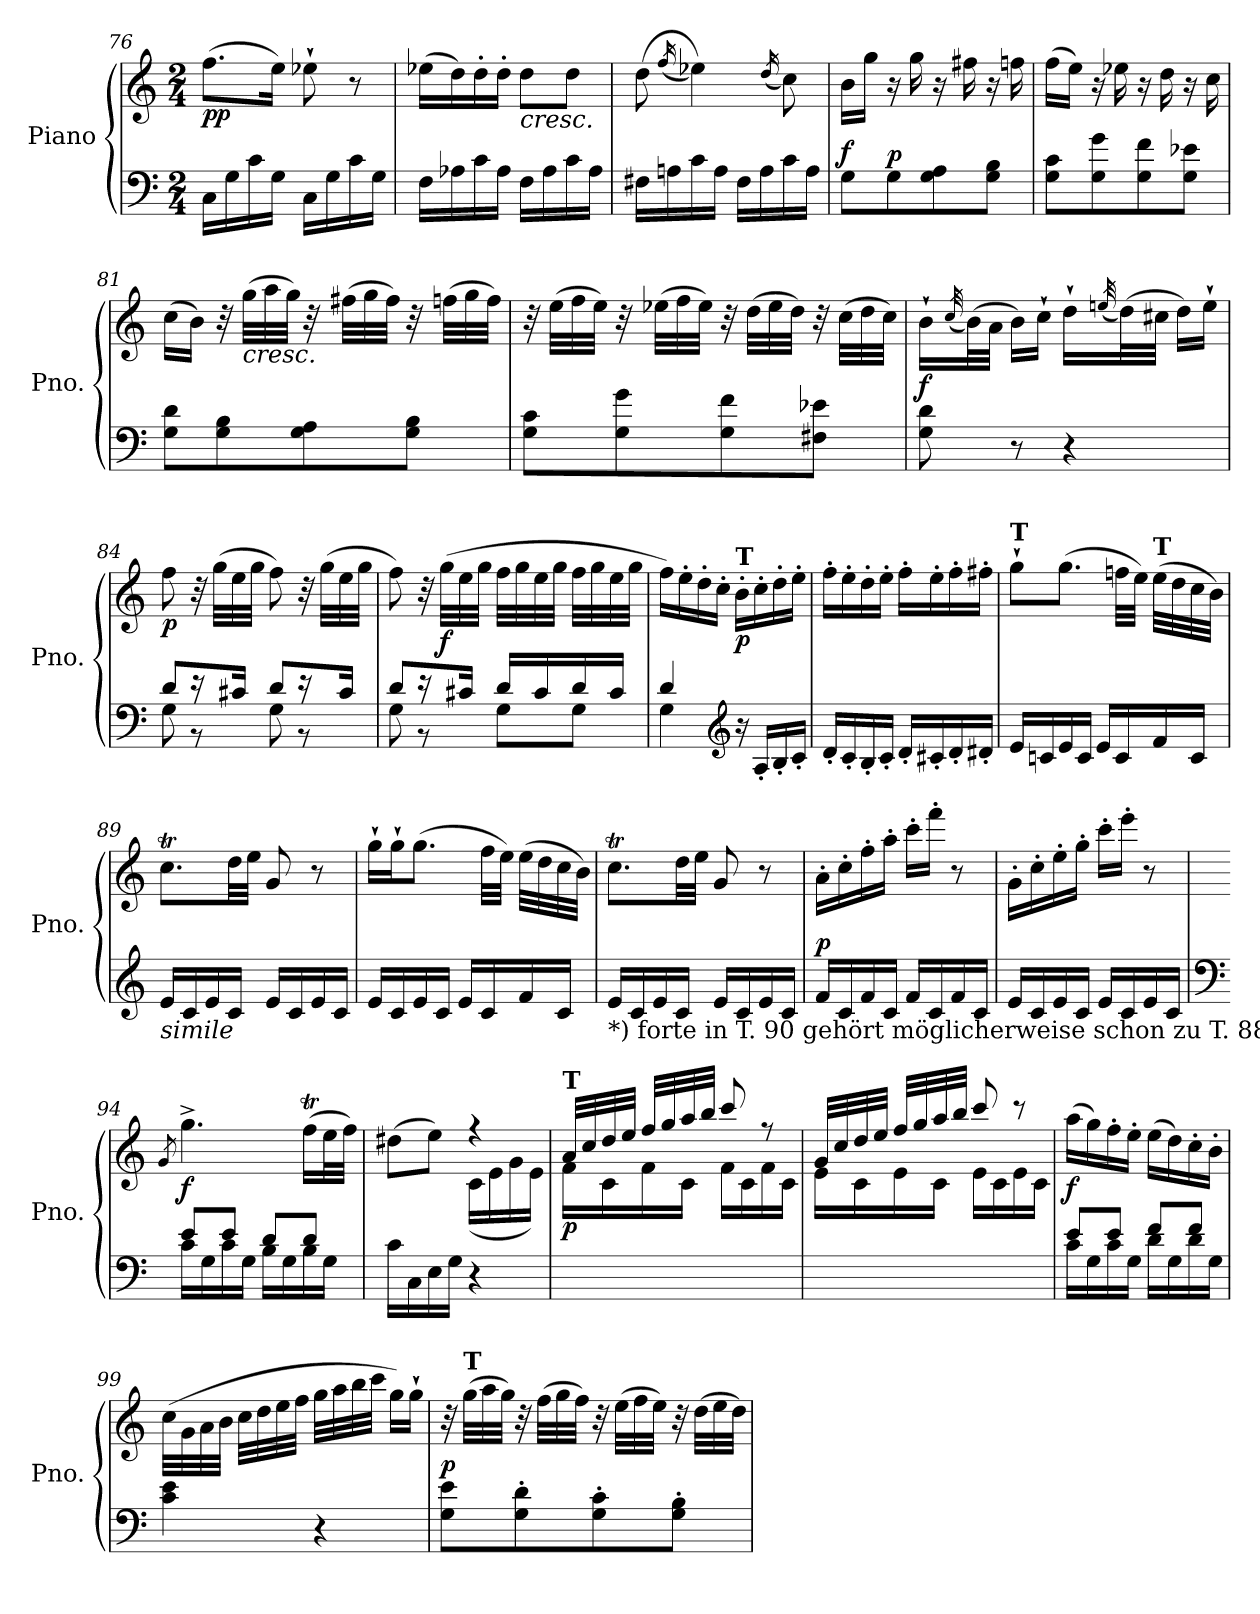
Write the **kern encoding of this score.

**kern	**kern	**dynam
*part1	*part1	*part1
*staff2	*staff1	*staff1/2
*I"Piano	*	*
*I'Pno.	*	*
*clefF4	*clefG2	*
*k[]	*k[]	*
*M2/4	*M2/4	*
=76	=76	=76
!	!	!LO:DY:b
16C\LL	(>8.ff\L	pp
16G\	.	.
16c\	.	.
16G\JJ	16ee\Jk)	.
16C\LL	8ee-X`\	.
16G\	.	.
16c\	8r	.
16G\JJ	.	.
=77	=77	=77
16F\LL	(>16ee-X\LL	.
16A-X\	16dd\)	.
16c\	16dd'\	.
16A-\JJ	16dd'\JJ	.
!	!LO:TX:b:i:t=cresc.	!
16F\LL	8dd\L	.
16A-\	.	.
16c\	8dd\J	.
16A-\JJ	.	.
=78	=78	=78
16F#X\LL	(>8dd\	.
16An\	.	.
.	(<16qff/	.
16c\	4ee-X\))	.
16A\JJ	.	.
16F#\LL	.	.
16A\	.	.
.	(<16qdd/	.
16c\	8cc\)	.
16A\JJ	.	.
=79	=79	=79
!	!	!LO:DY:a=2
8G\L	16b\LL	f
.	16gg\JJ	.
!	!	!LO:DY:a=2
8G\	16r	p
.	16gg\	.
8G\ 8A\	16r	.
.	16ff#X\	.
8G\ 8B\J	16r	.
.	16ffn\	.
=80	=80	=80
8G\ 8c\L	(>16ff\LL	.
.	16ee\JJ)	.
8G\ 8g\	16r	.
.	16ee-X\	.
8G\ 8f\	16r	.
.	16dd\	.
8G\ 8e-X\J	16r	.
.	16cc\	.
!!LO:LB:g=z
=81	=81	=81
8G\ 8d\L	(>16cc\LL	.
.	16b\JJ)	.
8G\ 8B\	32r	.
!	!LO:TX:b:i:t=cresc.	!
.	(>32gg\LLL	.
.	32aa\	.
.	32gg\JJJ)	.
8G\ 8A\	32r	.
.	(>32ff#X\LLL	.
.	32gg\	.
.	32ff#\JJJ)	.
8G\ 8B\J	32r	.
.	(>32ffn\LLL	.
.	32gg\	.
.	32ff\JJJ)	.
=82	=82	=82
8G\ 8c\L	32r	.
.	(>32ee\LLL	.
.	32ff\	.
.	32ee\JJJ)	.
8G\ 8g\	32r	.
.	(>32ee-X\LLL	.
.	32ff\	.
.	32ee-\JJJ)	.
8G\ 8f\	32r	.
.	(>32dd\LLL	.
.	32ee-\	.
.	32dd\JJJ)	.
8F#X\ 8e-X\J	32r	.
.	(>32cc\LLL	.
.	32dd\	.
.	32cc\JJJ)	.
=83	=83	=83
!	!	!LO:DY:b
8G\ 8d\	16b`\LL	f
.	(<32qcc/	.
.	(>32b\L)	.
.	32a\JJJ	.
8r	16b\LL)	.
.	16cc`\JJ	.
4r	16dd`\LL	.
.	(<32qeen/	.
.	(>32dd\L)	.
.	32cc#X\JJJ	.
.	16dd\LL)	.
.	16ee`\JJ	.
=84	=84	=84
*^	*	*
!	!	!	!LO:DY:b
8d/L	8G\	8ff\	p
16r	8r	32r	.
.	.	(>32gg\LLL	.
16c#X/Jk	.	32ee\	.
.	.	32gg\JJJ	.
8d/L	8G\	8ff\)	.
16r	8r	32r	.
.	.	(>32gg\LLL	.
16c#/Jk	.	32ee\	.
.	.	32gg\JJJ	.
!!LO:LB:g=z
=85	=85	=85	=85
8d/L	8G\	8ff\)	.
16r	8r	32r	.
!	!	!	!LO:DY:b
.	.	(>32gg\LLL	f
16c#X/Jk	.	32ee\	.
.	.	32gg\JJJ	.
16d/LL	8G\L	32ff\LLL	.
.	.	32gg\	.
16c#/	.	32ee\	.
.	.	32gg\JJJ	.
16d/	8G\J	32ff\LLL	.
.	.	32gg\	.
16c#/JJ	.	32ee\	.
.	.	32gg\JJJ	.
=86	=86	=86	=86
4d/	4G\	16ff\LL)	.
.	.	16ee'\	.
.	.	16dd'\	.
.	.	16cc'\JJ	.
*clefG2	*	*	*
!	!	!LO:TX:a:B:t=T	!
!	!	!	!LO:DY:b
16r	4ryy	16b'\LL	p
16A'/LL	.	16cc'\	.
16B'/	.	16dd'\	.
16c'/JJ	.	16ee'\JJ	.
*v	*v	*	*
=87	=87	=87
16d'/LL	16ff'\LL	.
16c'/	16ee'\	.
16B'/	16dd'\	.
16c'/JJ	16ee'\JJ	.
16d'/LL	16ff'\LL	.
16c#X'/	16ee'\	.
16d'/	16ff'\	.
16d#X'/JJ	16ff#X'\JJ	.
=88	=88	=88
!	!LO:TX:a:B:t=T	!
16e/LL	8gg`\L	.
16cn/	.	.
16e/	(>8.gg\J	.
16c/JJ	.	.
16e/LL	.	.
16c/	32ffn\LLL	.
.	32ee\JJJ)	.
!	!LO:TX:a:B:t=T	!
16f/	(>32ee\LLL	.
.	32dd\	.
16c/JJ	32cc\	.
.	32b\JJJ)	.
=89	=89	=89
!LO:TX:b:i:t=simile	!	!
16e/LL	8.ccT\L	.
16c/	.	.
16e/	.	.
16c/JJ	32dd\LL	.
.	32ee\JJJ	.
16e/LL	8g/	.
16c/	.	.
16e/	8r	.
16c/JJ	.	.
!!LO:LB:g=z
=90	=90	=90
!	!	!LO:DY:b
!	!	!LO:DY:n=1:b
16e/LL	16gg`\LL	f other-dynamics
16c/	16gg`\J	.
16e/	(>8.gg\J	.
16c/JJ	.	.
16e/LL	.	.
16c/	32ff\LLL	.
.	32ee\JJJ)	.
16f/	(>32ee\LLL	.
.	32dd\	.
16c/JJ	32cc\	.
.	32b\JJJ)	.
=91	=91	=91
!LO:TX:b:t=*) forte in T. 90 gehört möglicherweise schon zu T. 88; vgl. Vorwort.	!	!
16e/LL	8.ccT\L	.
16c/	.	.
16e/	.	.
16c/JJ	32dd\LL	.
.	32ee\JJJ	.
16e/LL	8g/	.
16c/	.	.
16e/	8r	.
16c/JJ	.	.
=92	=92	=92
!	!	!LO:DY:a=2
16f/LL	16a'\LL	p
16c/	16cc'\	.
16f/	16ff'\	.
16c/JJ	16aa'\JJ	.
16f/LL	16ccc'\LL	.
16c/	16fff'\JJ	.
16f/	8r	.
16c/JJ	.	.
=93	=93	=93
16e/LL	16g'\LL	.
16c/	16cc'\	.
16e/	16ee'\	.
16c/JJ	16gg'\JJ	.
16e/LL	16ccc'\LL	.
16c/	16eee'\JJ	.
16e/	8r	.
16c/JJ	.	.
=94	=94	=94
*clefF4	*	*
.	8qg/	.
*^	*	*
!	!	!	!LO:DY:b
8e/L	16c\LL	4.gg^\	f
.	16G\	.	.
8e/J	16c\	.	.
.	16G\JJ	.	.
8d/L	16B\LL	.	.
.	16G\	.	.
8d/J	16B\	(>16ffT\LL	.
.	16G\JJ	32ee\L	.
.	.	32ff\JJJ)	.
*v	*v	*	*
!!LO:PB:g=z
=95	=95	=95
*	*^	*
16c\LL	4ryy	(<8dd#X\L	.
16C\	.	.	.
16E\	.	8ee\J)	.
16G\JJ	.	.	.
4r	4r	(<16c\LL	.
.	.	16e\	.
.	.	16g\	.
.	.	16e\JJ)	.
=96	=96	=96	=96
!	!LO:TX:a:B:t=T	!	!
!	!	!	!LO:DY:b
2ryy	32a/LLL	16f\LL	p
.	32cc/	.	.
.	32dd/	16c\	.
.	32ee/JJJ	.	.
.	32ff/LLL	16f\	.
.	32gg/	.	.
.	32aa/	16c\JJ	.
.	32bb/JJJ	.	.
.	8ccc/	16f\LL	.
.	.	16c\	.
.	8r	16f\	.
.	.	16c\JJ	.
=97	=97	=97	=97
2ryy	32g/LLL	16e\LL	.
.	32cc/	.	.
.	32dd/	16c\	.
.	32ee/JJJ	.	.
.	32ff/LLL	16e\	.
.	32gg/	.	.
.	32aa/	16c\JJ	.
.	32bb/JJJ	.	.
.	8ccc/	16e\LL	.
.	.	16c\	.
.	8r	16e\	.
.	.	16c\JJ	.
=98	=98	=98	=98
*^	*	*	*
!	!	!LO:TX:a:B:t=T	!	!
!	!	!	!	!LO:DY:b
*	*	*v	*v	*
8e/L	16c\LL	(>16aa\LL	f
.	16G\	16gg\)	.
8e/J	16c\	16ff'\	.
.	16G\JJ	16ee'\JJ	.
8f/L	16d\LL	(>16ee\LL	.
.	16G\	16dd\)	.
8f/J	16d\	16cc'\	.
.	16G\JJ	16b'\JJ	.
*v	*v	*	*
!!LO:LB:g=z
=99	=99	=99
4c\ 4e\	(>32cc\LLL	.
.	32g\	.
.	32a\	.
.	32b\JJJ	.
.	32cc\LLL	.
.	32dd\	.
.	32ee\	.
.	32ff\JJJ	.
4r	32gg\LLL	.
.	32aa\	.
.	32bb\	.
.	32ccc\JJJ	.
.	16gg\LL)	.
.	16gg`\JJ	.
=100	=100	=100
!	!	!LO:DY:a=2
8G\ 8e\L	32r	p
!	!LO:TX:a:B:t=T	!
.	(>32gg\LLL	.
.	32aa\	.
.	32gg\JJJ)	.
8G\' 8d\'	32r	.
.	(>32ff\LLL	.
.	32gg\	.
.	32ff\JJJ)	.
8G\' 8c\'	32r	.
.	(>32ee\LLL	.
.	32ff\	.
.	32ee\JJJ)	.
8G\' 8B\'J	32r	.
.	(>32dd\LLL	.
.	32ee\	.
.	32dd\JJJ)	.
=	=	=
*-	*-	*-
